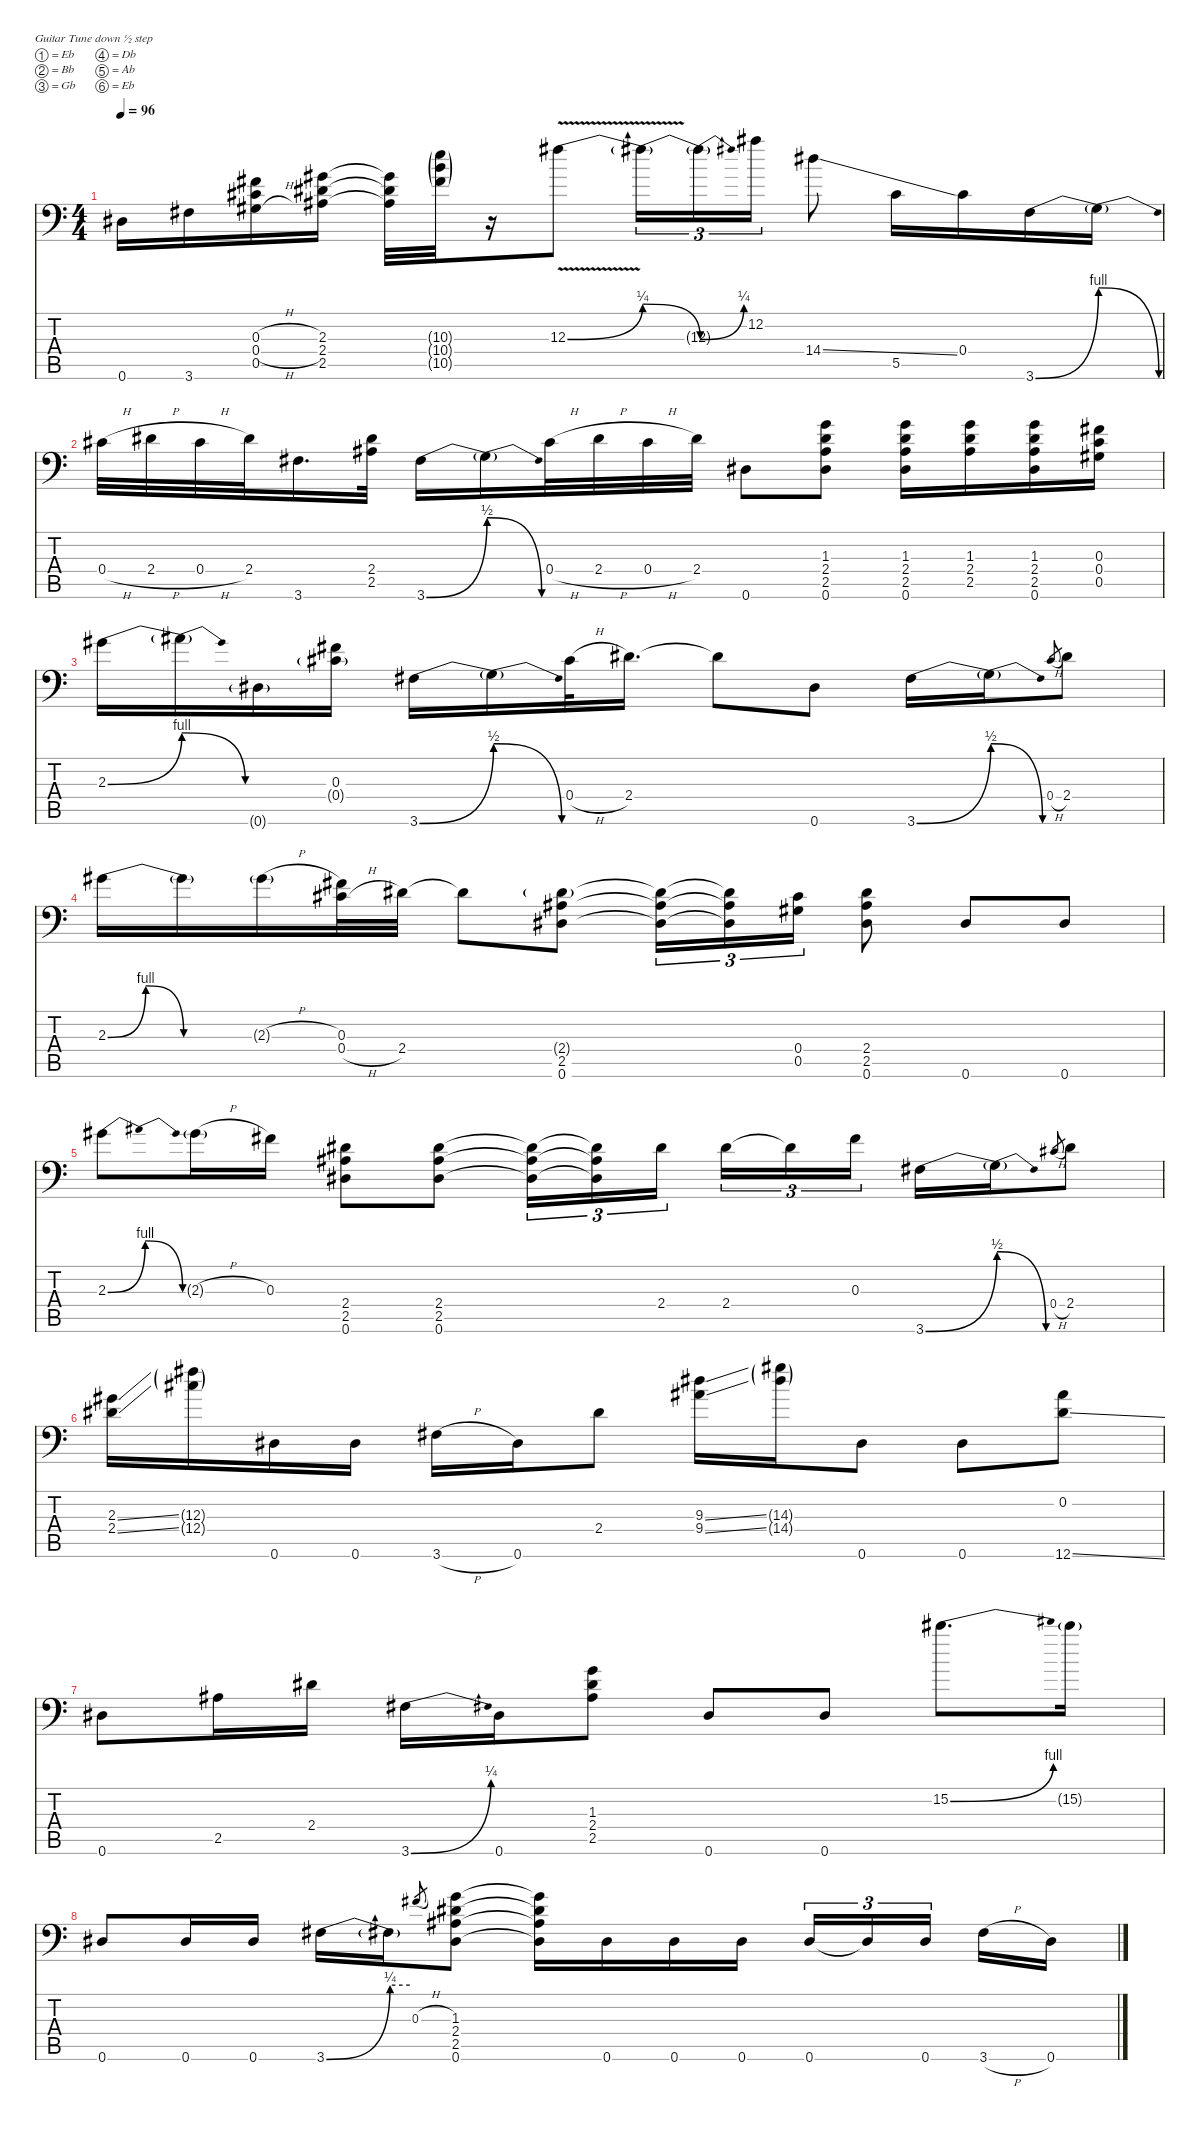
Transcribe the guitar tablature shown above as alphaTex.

\defaultSystemsLayout 4
\hideDynamics
\bracketExtendMode nobrackets
\singleTrackTrackNamePolicy hidden
\multiTrackTrackNamePolicy hidden
\otherSystemsTrackNameOrientation horizontal
\track ("Overdub-hid" "fl.bs.") {instrument fretlessbass}
\staff {score tabs}
\tuning (Eb4 Bb3 Gb3 Db3 Ab2 Eb2)
\ts (4 4)
\tempo 96
\clef f4
\ks c
0.6{acc #}.16{dy ff beam Down} 3.6{acc #}.16{dy f beam Down} (0.3{h acc #} 0.4{h acc #} 0.5{h acc #}).16{beam Down} (2.3{acc #} 2.4{acc #} 2.5{acc #}).16{beam Down} (2.3{t acc #} 2.4{t acc #} 2.5{t acc #}).32{beam Down} (10.3{g} 10.4{g} 10.5{g acc #}).32{beam Down} r.16{beam Down} 12.3{be (bend 0 0 60 1) v acc #}.8{dy ff beam Down} 12.3{be (release 0 1 60 0) t acc #}.16{tu (3 2) dy f beam Down} 12.3{be (bend 0 0 60 1) t acc #}.16{tu (3 2) beam Down} 12.2{acc #}.16{tu (3 2) beam Down} 14.4{ss acc #}.8{beam Down} 5.5{acc #}.16{dy ff beam Down} 0.4{acc #}.16{dy f beam Down} 3.6{be (bend 0 0 60 4) acc #}.16{beam Down} 3.6{be (release 0 4 60 0) t}.16{beam Down} |
0.4{h acc #}.32{dy ff beam Down} 2.4{h acc #}.32{dy f beam Down} 0.4{h acc #}.32{beam Down} 2.4{acc #}.32{beam Down} 3.6{acc #}.16{d beam Down} (2.4{acc #} 2.5{acc #}).32{beam Down} 3.6{be (bend 0 0 60 2) acc #}.16{dy ff beam Down} 3.6{be (release 0 2 60 0) t}.16{dy f beam Down} 0.4{h acc #}.32{dy ff beam Down} 2.4{h acc #}.32{dy f beam Down} 0.4{h acc #}.32{beam Down} 2.4{acc #}.32{beam Down} 0.6{acc #}.8{beam Down} (1.3 2.4{acc #} 2.5{acc #} 0.6{acc #}).8{beam Down} (1.3 2.4{acc #} 2.5{acc #} 0.6{acc #}).16{beam Down} (1.3 2.4{acc #} 2.5{acc #}).16{beam Down} (1.3 2.4{acc #} 2.5{acc #} 0.6{acc #}).16{beam Down} (0.3{acc #} 0.4{acc #} 0.5{acc #}).16{beam Down} |
2.3{be (bend 0 0 60 4) acc #}.16{dy ff beam Down} 2.3{be (release 0 4 60 0) t}.16{dy f beam Down} 0.6{g acc #}.16{beam Down} (0.3{acc #} 0.4{g acc #}).16{beam Down} 3.6{be (bend 0 0 60 2) acc #}.16{beam Down} 3.6{be (release 0 2 60 0) t}.16{beam Down} 0.4{h acc #}.32{dy ff beam Down} 2.4{acc #}.16{d dy f beam Down} 2.4{t acc #}.8{beam Down} 0.6{acc #}.8{beam Down} 3.6{be (bend 0 0 60 2) acc #}.16{dy ff beam Down} 3.6{be (release 0 2 60 0) t}.16{dy f beam Down} 0.4{h acc #}.8{gr dy mf beam Up} 2.4{acc #}.8{dy ff beam Down} |
2.3{be (bendrelease 0 0 30 4 30 4 60 0) acc #}.16{beam Down} 2.3{be (hold 0 0 60 0) t acc #}.16{dy f beam Down} 2.3{h g acc #}.16{dy ff beam Down} (0.3{acc #} 0.4{h acc #}).32{dy f beam Down} 2.4{acc #}.32{beam Down} 2.4{t acc #}.8{beam Down} (2.4{g acc #} 2.5{acc #} 0.6{acc #}).8{dy ff beam Down} (2.4{t acc #} 2.5{t acc #} 0.6{t acc #}).16{tu (3 2) dy f beam Down} (2.4{t acc #} 2.5{t acc #} 0.6{t acc #}).16{tu (3 2) beam Down} (0.4{acc #} 0.5{acc #}).16{tu (3 2) beam Down} (2.4{acc #} 2.5{acc #} 0.6{acc #}).8{beam Down} 0.6{acc #}.8{dy ff beam Up} 0.6{acc #}.8{beam Up} |
2.3{be (bendrelease 0 0 15 4 30 4 60 0) acc #}.8{beam Down} 2.3{h g acc #}.16{beam Down} 0.3{acc #}.16{dy f beam Down} (2.4{acc #} 2.5{acc #} 0.6{acc #}).8{beam Down} (2.4{acc #} 2.5{acc #} 0.6{acc #}).8{beam Down} (2.4{t acc #} 2.5{t acc #} 0.6{t acc #}).16{tu (3 2) beam Down} (2.4{t acc #} 2.5{t acc #} 0.6{t acc #}).16{tu (3 2) beam Down} 2.4{acc #}.16{tu (3 2) beam Down} 2.4{acc #}.16{tu (3 2) beam Down} 2.4{t acc #}.16{tu (3 2) beam Down} 0.3{acc #}.16{tu (3 2) beam Down} 3.6{be (bend 0 0 60 2) acc #}.16{dy ff beam Down} 3.6{be (release 0 2 60 0) t}.16{dy f beam Down} 0.4{h acc #}.8{gr dy mf beam Up} 2.4{acc #}.8{dy ff beam Down} |
(2.3{ss acc #} 2.4{ss acc #}).16{beam Down} (12.3{g acc #} 12.4{g acc #}).16{dy f beam Down} 0.6{acc #}.16{beam Down} 0.6{acc #}.16{beam Down} 3.6{h acc #}.16{beam Down} 0.6{acc #}.16{beam Down} 2.4{acc #}.8{dy ff beam Down} (9.3{ss acc #} 9.4{ss acc #}).16{beam Down} (14.3{g acc #} 14.4{g acc #}).16{dy f beam Down} 0.6{acc #}.8{dy ff beam Down} 0.6{acc #}.8{beam Down} (0.2{acc #} 12.6{ss acc #}).8{dy f beam Down} |
0.6{acc #}.8{beam Down} 2.5{acc #}.16{beam Down} 2.4{acc #}.16{beam Down} 3.6{be (bend 0 0 30 1) acc #}.16{beam Down} 0.6{acc #}.16{dy mf beam Down} (1.3 2.4{acc #} 2.5{acc #}).8{dy f beam Down} 0.6{acc #}.8{beam Up} 0.6{acc #}.8{beam Up} 15.2{be (bend 0 0 19.999999199999998 4) acc #}.8{d dy ff beam Down} 15.2{g acc #}.16{beam Down} |
0.6{acc #}.8{beam Up} 0.6{acc #}.16{dy f beam Up} 0.6{acc #}.16{beam Up} 3.6{be (bend 0 0 60 1) acc #}.16{beam Down} 3.6{be (hold 0 1 60 1) t acc #}.16{beam Down} 0.3{h acc #}.8{gr dy mf beam Up} (1.3 2.4{acc #} 2.5{acc #} 0.6{acc #}).8{dy ff beam Down} (1.3{t} 2.4{t acc #} 2.5{t acc #} 0.6{t acc #}).16{dy f beam Down} 0.6{acc #}.16{beam Down} 0.6{acc #}.16{beam Down} 0.6{acc #}.16{beam Down} 0.6{acc #}.16{tu (3 2) beam Up} 0.6{t acc #}.16{tu (3 2) beam Up} 0.6{acc #}.16{tu (3 2) beam Up} 3.6{h acc #}.16{beam Down} 0.6{acc #}.16{beam Down}
